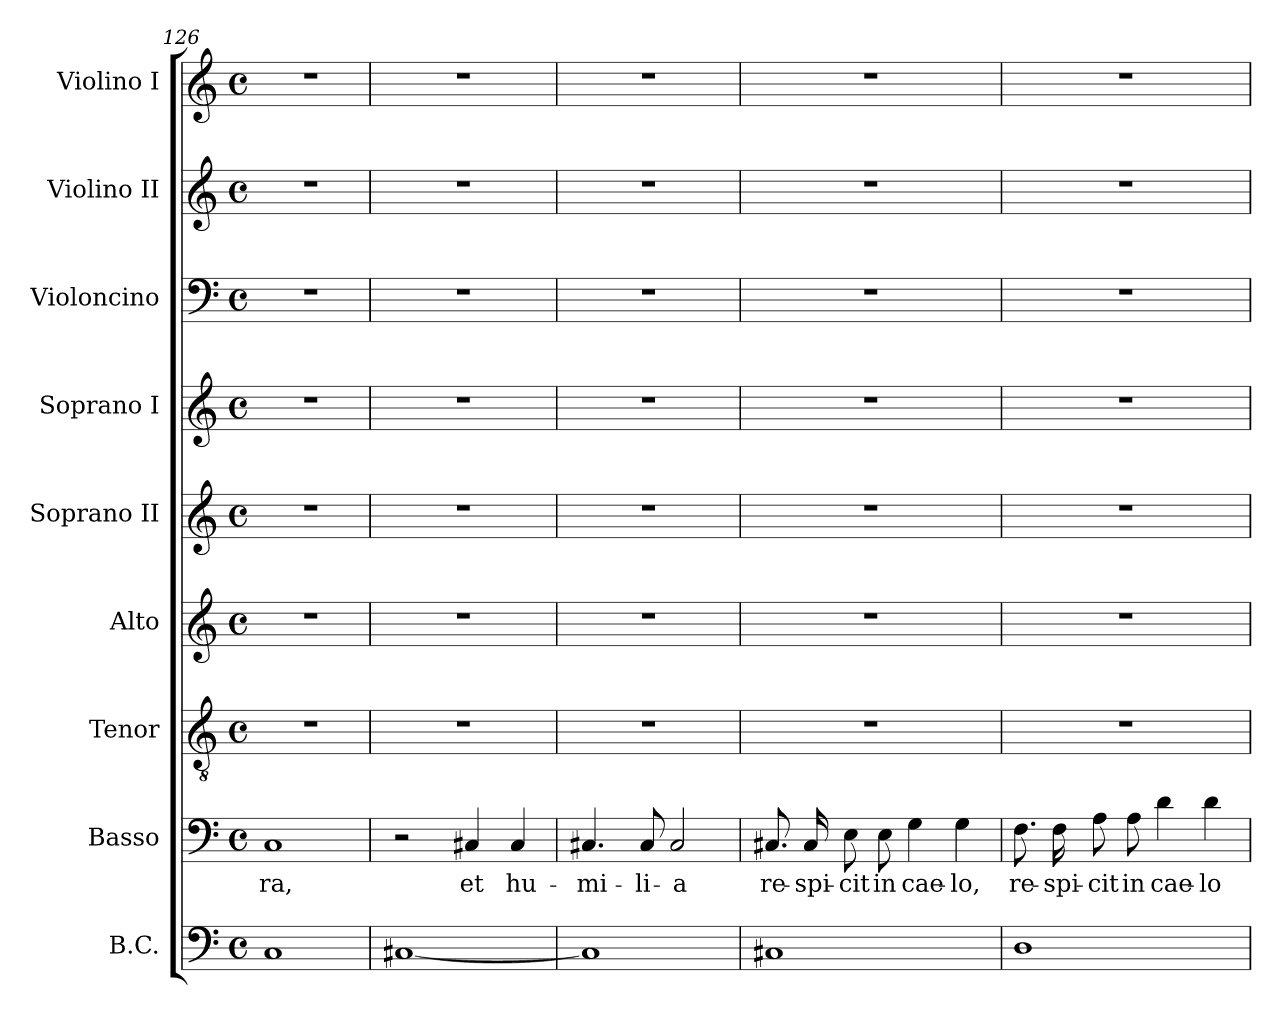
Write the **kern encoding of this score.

**kern	**kern	**text	**kern	**kern	**kern	**kern	**kern	**kern	**kern
*part9	*part8	*part8	*part7	*part6	*part5	*part4	*part3	*part2	*part1
*staff9	*staff8	*staff8	*staff7	*staff6	*staff5	*staff4	*staff3	*staff2	*staff1
*I"B.C.	*I"Basso	*	*I"Tenor	*I"Alto	*I"Soprano II	*I"Soprano I	*I"Violoncino	*I"Violino II	*I"Violino I
*I'BC	*I'B	*	*I'T	*I'A	*I'S 2	*I'S 1	*I'Vc.	*I'Vln. II	*I'Vln. I
!!LO:LB:g=z
*clefF4	*clefF4	*	*clefGv2	*clefG2	*clefG2	*clefG2	*clefF4	*clefG2	*clefG2
*k[]	*k[]	*	*k[]	*k[]	*k[]	*k[]	*k[]	*k[]	*k[]
*C:	*C:	*	*C:	*C:	*C:	*C:	*C:	*C:	*C:
*M4/4	*M4/4	*	*M4/4	*M4/4	*M4/4	*M4/4	*M4/4	*M4/4	*M4/4
*met(c)	*met(c)	*	*met(c)	*met(c)	*met(c)	*met(c)	*met(c)	*met(c)	*met(c)
=126	=126	=126	=126	=126	=126	=126	=126	=126	=126
!	!	!LO:LY:b	!	!	!	!	!	!	!
1C	1C	-ra,	1r	1r	1r	1r	1r	1r	1r
=127	=127	=127	=127	=127	=127	=127	=127	=127	=127
[1C#X	2r	.	1r	1r	1r	1r	1r	1r	1r
!	!	!LO:LY:b	!	!	!	!	!	!	!
.	4C#X/	et	.	.	.	.	.	.	.
!	!	!LO:LY:b	!	!	!	!	!	!	!
.	4C#/	hu-	.	.	.	.	.	.	.
=128	=128	=128	=128	=128	=128	=128	=128	=128	=128
!	!	!LO:LY:b	!	!	!	!	!	!	!
1C#]	4.C#X/	-mi-	1r	1r	1r	1r	1r	1r	1r
!	!	!LO:LY:b	!	!	!	!	!	!	!
.	8C#/	-li-	.	.	.	.	.	.	.
!	!	!LO:LY:b	!	!	!	!	!	!	!
.	2C#/	-a	.	.	.	.	.	.	.
=129	=129	=129	=129	=129	=129	=129	=129	=129	=129
!	!	!LO:LY:b	!	!	!	!	!	!	!
1C#X	8.C#X/	re-	1r	1r	1r	1r	1r	1r	1r
!	!	!LO:LY:b	!	!	!	!	!	!	!
.	16C#/	-spi-	.	.	.	.	.	.	.
!	!	!LO:LY:b	!	!	!	!	!	!	!
.	8E\	-cit	.	.	.	.	.	.	.
!	!	!LO:LY:b	!	!	!	!	!	!	!
.	8E\	in	.	.	.	.	.	.	.
!	!	!LO:LY:b	!	!	!	!	!	!	!
.	4G\	cae-	.	.	.	.	.	.	.
!	!	!LO:LY:b	!	!	!	!	!	!	!
.	4G\	-lo,	.	.	.	.	.	.	.
=130	=130	=130	=130	=130	=130	=130	=130	=130	=130
!	!	!LO:LY:b	!	!	!	!	!	!	!
1D	8.F\	re-	1r	1r	1r	1r	1r	1r	1r
!	!	!LO:LY:b	!	!	!	!	!	!	!
.	16F\	-spi-	.	.	.	.	.	.	.
!	!	!LO:LY:b	!	!	!	!	!	!	!
.	8A\	-cit	.	.	.	.	.	.	.
!	!	!LO:LY:b	!	!	!	!	!	!	!
.	8A\	in	.	.	.	.	.	.	.
!	!	!LO:LY:b	!	!	!	!	!	!	!
.	4d\	cae-	.	.	.	.	.	.	.
!	!	!LO:LY:b	!	!	!	!	!	!	!
.	4d\	-lo	.	.	.	.	.	.	.
=	=	=	=	=	=	=	=	=	=
*-	*-	*-	*-	*-	*-	*-	*-	*-	*-
